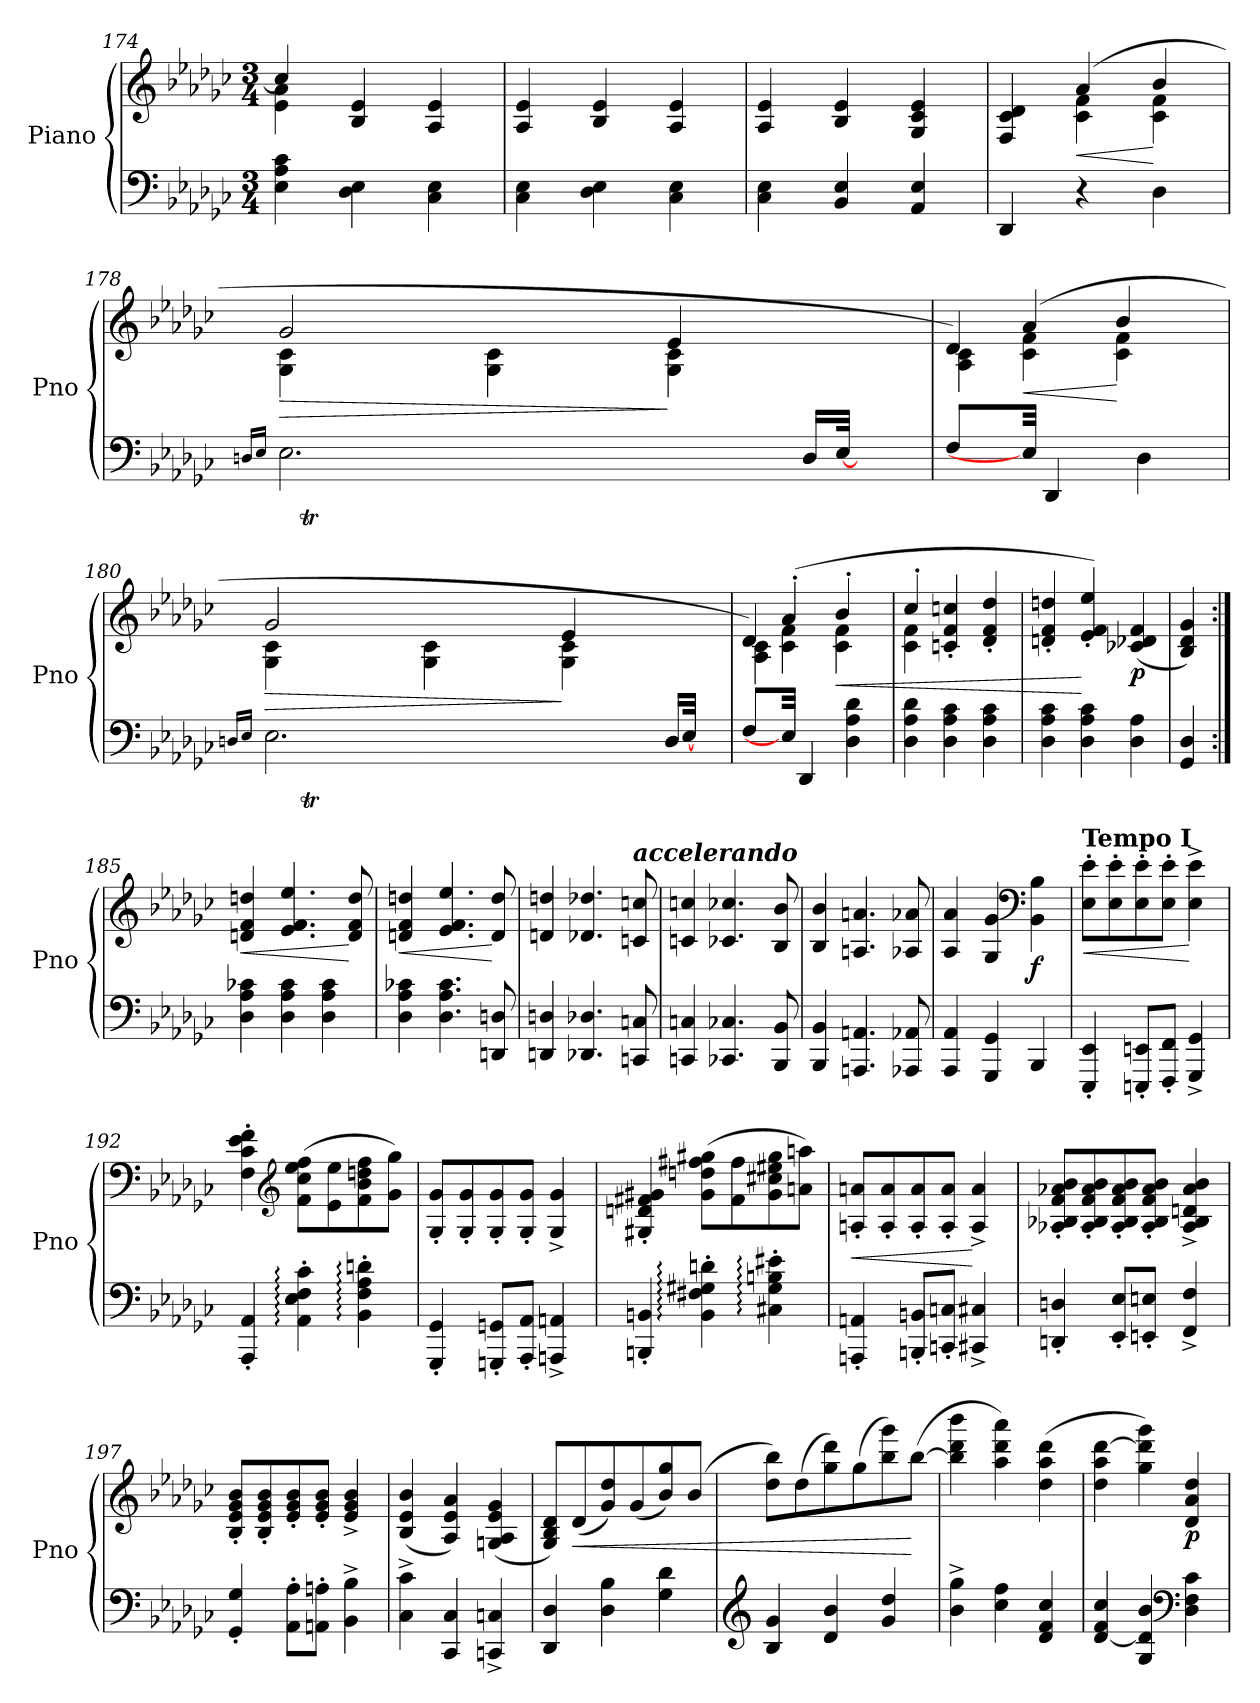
**kern	**kern	**dynam
*part1	*part1	*part1
*staff2	*staff1	*staff1/2
*I"Piano	*	*
*I'Pno	*	*
*clefF4	*clefG2	*
*k[b-e-a-d-g-c-]	*k[b-e-a-d-g-c-]	*
*M3/4	*M3/4	*
=174	=174	=174
*	*^	*
4E-\ 4A-\ 4c-\	4cc-/]	4e-\ 4a-\	.
4D-\ 4E-\	4B-/ 4e-/	2ryy	.
4C-\ 4E-\	4A-/ 4e-/	.	.
*	*v	*v	*
!!LO:LB:g=z
=175	=175	=175
4C-\ 4E-\	4A-/ 4e-/	.
4D-\ 4E-\	4B-/ 4e-/	.
4C-\ 4E-\	4A-/ 4e-/	.
=176	=176	=176
4C-\ 4E-\	4A-/ 4e-/	.
4BB-/ 4E-/	4B-/ 4e-/	.
4AA-/ 4E-/	4G-/ 4c-/ 4e-/	.
!!LO:LB:g=z
=177	=177	=177
*	*^	*
4DD-/	4F/ 4c-/ 4d-/	4ryy	.
!	!	!	!LO:HP:b
4r	(>4a-/	4c-\ 4f\	<
4D-\	4b-/	4c-\ 4f\	[
=178	=178	=178	=178
16qDn/LL	.	.	.
16qE-/JJ	.	.	.
*^	*	*	*
!	!	!	!	!LO:HP:b
2.E-\	32DtLLLyy	2g-/	4G-\ 4c-\	>
.	32E-yy	.	.	.
.	32Fyy	.	.	.
.	32E-yy	.	.	.
.	32Fyy	.	.	.
.	32E-yy	.	.	.
.	32Fyy	.	.	.
.	32E-JJJyy	.	.	.
.	32FLLLyy	.	4G-\ 4c-\	.
.	32E-yy	.	.	.
.	32Fyy	.	.	.
.	32E-yy	.	.	.
.	32Fyy	.	.	.
.	32E-yy	.	.	.
.	32Fyy	.	.	.
.	32E-JJJyy	.	.	.
.	32FLLLyy	4e-/	4G-\ 4c-\	]
.	32E-yy	.	.	.
.	32Fyy	.	.	.
.	32E-yy	.	.	.
.	32Fyy	.	.	.
.	32E-JJJyy	.	.	.
.	16D/LL	.	.	.
16ryy	[32E-/JJ	16ryy	32ryy	.
.	8ryy	.	8ryy	.
16ryy	.	16ryy	.	.
32ryy	.	32ryy	.	.
*v	*v	*	*	*
=179	=179	=179	=179
4F\	4d-/)	4A-\ 4c-\	.
!	!	!	!LO:HP:b
32E-/JJ]	(>4a-/	4c-\ 4f\	<
4DD-/	.	.	.
.	4b-/	4c-\ 4f\	[
4D-\	.	.	.
.	32ryy	32ryy	.
!!LO:LB:g=z	!!
=180	=180	=180	=180
16qDn/LL	.	.	.
16qE-/JJ	.	.	.
*^	*	*	*
!	!	!	!	!LO:HP:b
2.E-\	32DLLLyy	2g-/	4G-\ 4c-\	>
.	32E-Tyy	.	.	.
.	32Fyy	.	.	.
.	32E-yy	.	.	.
.	32Fyy	.	.	.
.	32E-yy	.	.	.
.	32Fyy	.	.	.
.	32E-JJJyy	.	.	.
.	32FLLLyy	.	4G-\ 4c-\	.
.	32E-yy	.	.	.
.	32Fyy	.	.	.
.	32E-yy	.	.	.
.	32Fyy	.	.	.
.	32E-yy	.	.	.
.	32Fyy	.	.	.
.	32E-JJJyy	.	.	.
.	32FLLLyy	4e-/	4G-\ 4c-\	]
.	32E-yy	.	.	.
.	32Fyy	.	.	.
.	32E-yy	.	.	.
.	32Fyy	.	.	.
.	32E-JJJyy	.	.	.
.	16D/LL	.	.	.
16ryy	[32E-/JJ	16ryy	32ryy	.
.	8ryy	.	8ryy	.
16ryy	.	16ryy	.	.
32ryy	.	32ryy	.	.
*v	*v	*	*	*
=181	=181	=181	=181
4F\	4d-/)	4A-\ 4c-\	.
32E-/JJ]	(>4a-'/	4c-\ 4f\	.
4DD-/	.	.	.
!	!	!	!LO:HP:b
.	4b-'/	4c-\ 4f\	<
4D-\ 4A-\ 4d-\	.	.	.
.	32ryy	32ryy	.
=182	=182	=182	=182
4D-\ 4A-\ 4d-\	4cc-'/	4c-\ 4f\	.
4D-\ 4A-\ 4c-\	4cn/' 4f/' 4ccn/'	2ryy	.
4D-\ 4A-\ 4c-\	4d-/' 4f/' 4dd-/'	.	.
*	*v	*v	*
=183	=183	=183
4D-\ 4A-\ 4c-\	4dn/' 4f/' 4ddn/'	.
4D-\ 4A-\ 4c-\	4e-/' 4f/' 4ee-/')	[
!	!	!LO:DY:b
4D-\ 4A-\	(>4c-X/ 4d-X/ 4f/	p
!!LO:LB:g=z
=184	=184	=184
4GG-/ 4D-/	4B-/ 4d-/ 4g-/)	.
!!LO:PB:g=z
=185:|!	=185:|!	=185:|!
!	!	!LO:HP:b
4D-\ 4A-\ 4c-X\	4dn/ 4f/ 4ddn/	<
4D-\ 4A-\ 4c-\	4.e-/ 4.f/ 4.ee-/	.
4D-\ 4A-\ 4c-\	.	.
.	8d/ 8f/ 8dd/	[
=186	=186	=186
!	!	!LO:HP:b
4D-\ 4A-\ 4c-X\	4dn/ 4f/ 4ddn/	<
4.D-\ 4.A-\ 4.c-\	4.e-/ 4.f/ 4.ee-/	.
8DDn/ 8Dn/	8d/ 8dd/	[
!!LO:PB:g=z
=187	=187	=187
!	!	!LO:DY:b
4DDn/ 4Dn/	4dn/ 4ddn/	other-dynamics
4.DD-X/ 4.D-X/	4.d-X/ 4.dd-X/	.
!	!LO:TX:a:Bi:t=accelerando	!
8CCn/ 8Cn/	8cn/ 8ccn/	.
=188	=188	=188
4CCn/ 4Cn/	4cn/ 4ccn/	.
4.CC-X/ 4.C-X/	4.c-X/ 4.cc-X/	.
8BBB-/ 8BB-/	8B-/ 8b-/	.
=189	=189	=189
4BBB-/ 4BB-/	4B-/ 4b-/	.
4.AAAn/ 4.AAn/	4.An/ 4.an/	.
8AAA-X/ 8AA-X/	8A-X/ 8a-X/	.
=190	=190	=190
4AAA-/ 4AA-/	4A-/ 4a-/	.
4GGG-/ 4GG-/	4G-/ 4g-/	.
*	*clefF4	*
!	!	!LO:DY:b
4BBB-/	4BB-\ 4B-\	f
=191	=191	=191
!	!LO:TX:a:B:t=Tempo I	!
!	!	!LO:HP:b
4EEE-/' 4EE-/'	8E-\' 8e-\'L	<
.	8E-\' 8e-\'	.
8EEEn/' 8EEn/'L	8E-\' 8e-\'	.
8FFF/' 8FF/'J	8E-\' 8e-\'J	.
4GGG-/^ 4GG-/^	4E-\^ 4e-\^	[
!!LO:LB:g=z
=192	=192	=192
4AAA-/' 4AA-/'	4F\' 4c-\' 4e-\' 4f\'	.
*	*clefG2	*
4AA-\:' 4E-\:' 4F\:' 4c-\:'	(>8f\ 8cc-\ 8ee-\ 8ff\L	.
.	8e-\ 8ee-\	.
4BB-\:' 4F\:' 4A-\:' 4dn\:'	8f\ 8b-\ 8ddn\ 8ff\	.
.	8g-\ 8gg-\J)	.
!!LO:PB:g=z
=193	=193	=193
4GGG-/' 4GG-/'	8G-/' 8g-/'L	.
.	8G-/' 8g-/'	.
8GGGn/' 8GGn/'L	8G-/' 8g-/'	.
8AAA-/' 8AA-/'J	8G-/' 8g-/'J	.
4AAAn/^ 4AAn/^	4G-/^ 4g-/^	.
=194	=194	=194
4BBBn/' 4BBn/'	4G#X/' 4dn/' 4f#X/' 4g#X/'	.
4BB\:' 4F#X\:' 4G#X\:' 4dn\:'	(>8g#\ 8ddn\ 8ff#X\ 8gg#X\L	.
.	8f#\ 8ff#\	.
4C#X\:' 4G#\:' 4Bn\:' 4e#X\:'	8g#\ 8cc#X\ 8ee#X\ 8gg#\	.
.	8an\ 8aan\J)	.
=195	=195	=195
!	!	!LO:HP:b
4AAAn/' 4AAn/'	8An/' 8an/'L	<
.	8A/' 8a/'	.
8BBBn/' 8BBn/'L	8A/' 8a/'	.
8CCn/' 8Cn/'J	8A/' 8a/'J	.
4CC#X/^ 4C#X/^	4A/^ 4a/^	[
=196	=196	=196
4DDn/' 4Dn/'	8A-X/' 8B-X/' 8f/' 8a-X/' 8b-/'L	.
.	8A-/' 8B-/' 8f/' 8a-/' 8b-/'	.
8EE-/' 8E-/'L	8A-/' 8B-/' 8f/' 8a-/' 8b-/'	.
8EEn/' 8En/'J	8A-/' 8B-/' 8f/' 8a-/' 8b-/'J	.
4FF/^ 4F/^	4A-/^ 4B-/^ 4dn/^ 4a-/^ 4b-/^	.
!!LO:LB:g=z
=197	=197	=197
4GG-/' 4G-/'	8B-/' 8e-/' 8g-/' 8b-/'L	.
.	8B-/' 8e-/' 8g-/' 8b-/'	.
8AA-\' 8A-\'L	8e-/' 8g-/' 8b-/'	.
8AAn\' 8An\'J	8e-/' 8g-/' 8b-/'J	.
4BB-\^ 4B-\^	4e-/^ 4g-/^ 4b-/^	.
!!LO:LB:g=z
=198	=198	=198
4C-\^ 4c-\^	(>4B-/ 4e-/ 4b-/	.
4CC-/ 4C-/	4A-/ 4e-/ 4a-/)	.
4CCn/^ 4Cn/^	(>4Gn/ 4A-/ 4e-/ 4g-/	.
=199	=199	=199
4DD-/ 4D-/	8G-/ 8B-/ 8d-/L)	.
!	!	!LO:HP:b
.	(<8d-/	<
4D-\ 4B-\	8g-/ 8dd-/)	.
.	(<8g-/	.
4G-\ 4d-\	8b-/ 8gg-/)	.
.	(>8b-/J	.
=200	=200	=200
*clefG2	*	*
4B-/ 4g-/	8dd-\ 8bb-\L)	.
.	(>8dd-\	.
4d-/ 4b-/	8gg-\ 8ddd-\)	.
.	(>8gg-\	.
4g-/ 4dd-/	8bb-\ 8ggg-\)	.
.	(>[8bb-\J	[
=201	=201	=201
4b-\^ 4gg-\^	4bb-\] 4ddd-\ 4bbb-\	.
4cc-\ 4ff\	4aa-\ 4ddd-\ 4aaa-\)	.
4d-/ 4f/ 4cc-/	(>4dd-\ 4aa-\ 4ddd-\	.
=202	=202	=202
[4d-/ 4f/ 4cc-/	4dd-\ 4aa-\ [4ddd-\	.
4G-/ 4d-/] 4b-/	4gg-\ 4ddd-\] 4ggg-\)	.
*clefF4	*	*
!	!	!LO:DY:b
4D-\ 4F\ 4c-\	4d-/ 4a-/ 4dd-/	p
=	=	=
*-	*-	*-
